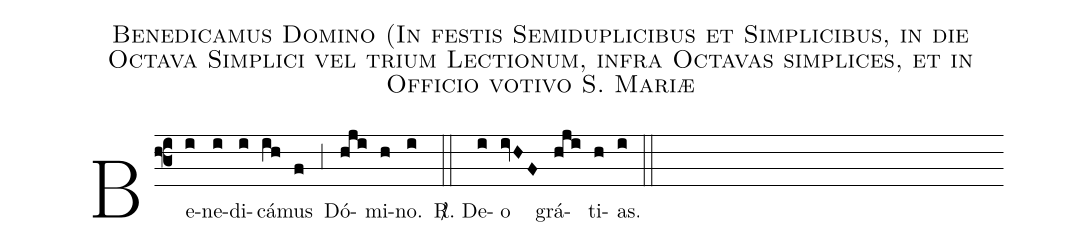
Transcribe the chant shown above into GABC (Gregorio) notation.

name: Benedicamus Domino (In festis Semiduplicibus et Simplicibus, in die Octava Simplici vel trium Lectionum, infra Octavas simplices, et in Officio votivo S. Mariæ in Sabbato);
%%
(f3)Be(i)ne(i)di(i)cá(ih)mus(f) (,3) Dó(hji)mi(h)no.(i) (::)
<sp>R/</sp>. De(i)o(ivHF) grá(hji)ti(h)as.(i) (::)
